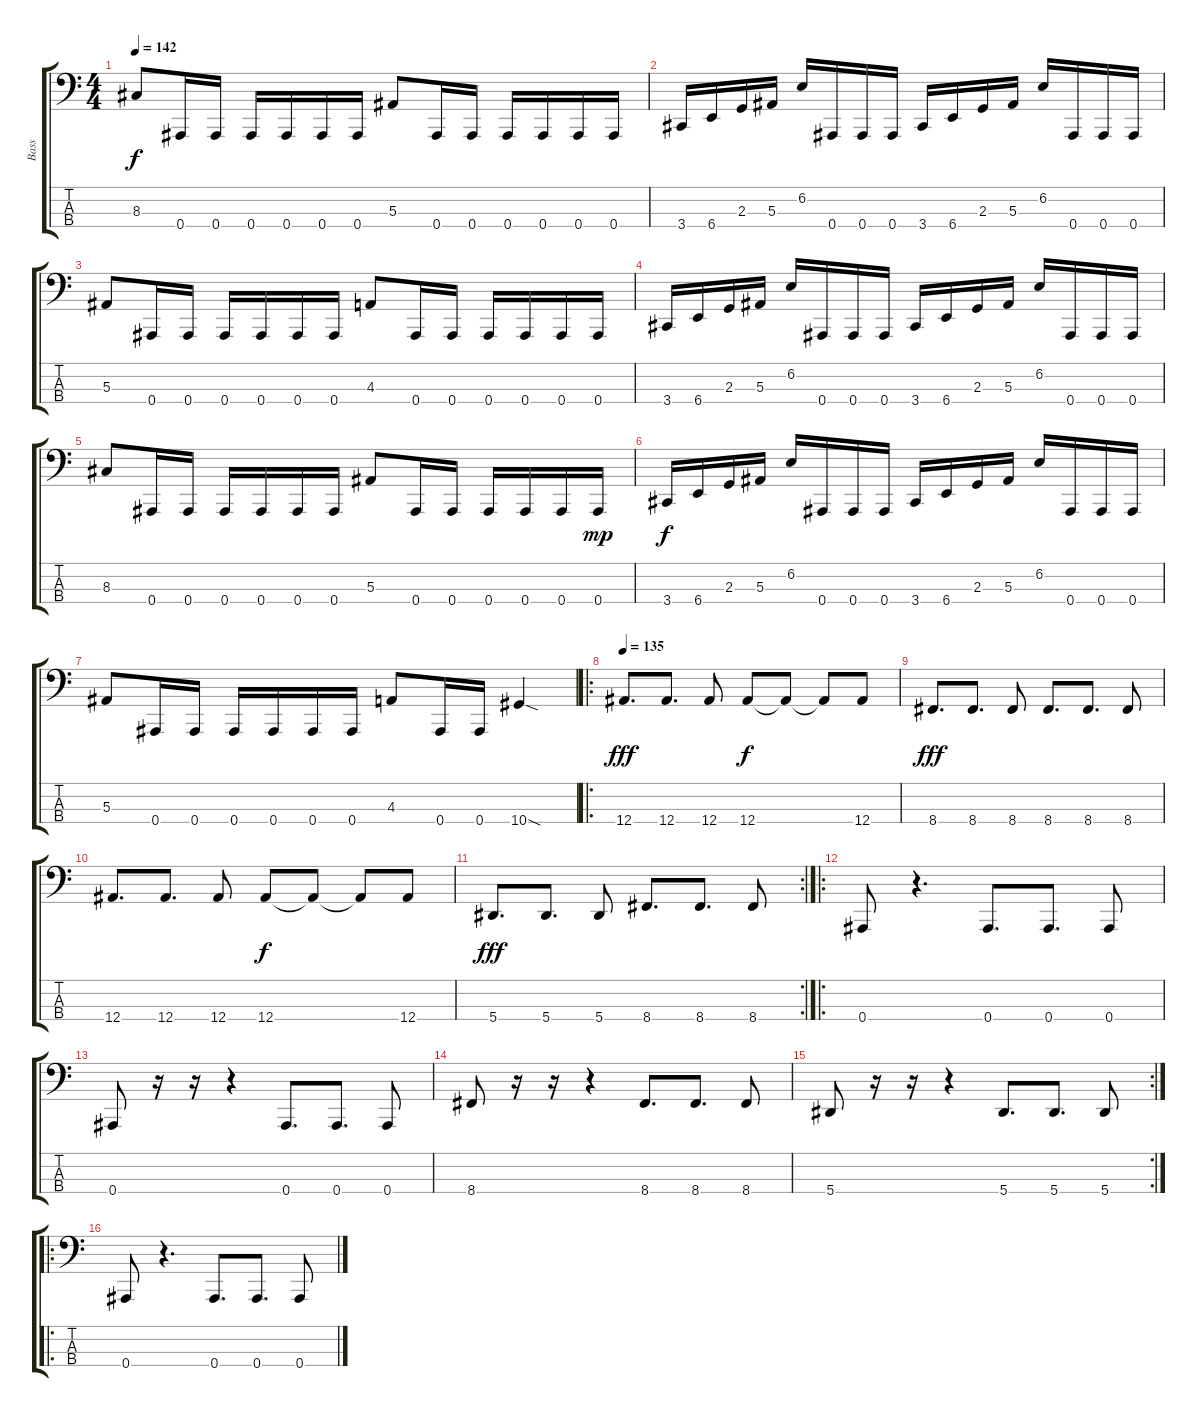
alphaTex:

\track ("Bass" "Bass") {instrument electricbasspick}
\staff {score tabs}
\tuning (Eb2 Bb1 F1 Bb0) {hide}
\ts (4 4)
\tempo 142
\clef f4
\ks c
8.3.8{dy f} 0.4.16 0.4.16 0.4.16 0.4.16 0.4.16 0.4.16 5.3.8 0.4.16 0.4.16 0.4.16 0.4.16 0.4.16 0.4.16 |
3.4.16 6.4.16 2.3.16 5.3.16 6.2.16 0.4.16 0.4.16 0.4.16 3.4.16 6.4.16 2.3.16 5.3.16 6.2.16 0.4.16 0.4.16 0.4.16 |
5.3.8 0.4.16 0.4.16 0.4.16 0.4.16 0.4.16 0.4.16 4.3.8 0.4.16 0.4.16 0.4.16 0.4.16 0.4.16 0.4.16 |
3.4.16 6.4.16 2.3.16 5.3.16 6.2.16 0.4.16 0.4.16 0.4.16 3.4.16 6.4.16 2.3.16 5.3.16 6.2.16 0.4.16 0.4.16 0.4.16 |
8.3.8 0.4.16 0.4.16 0.4.16 0.4.16 0.4.16 0.4.16 5.3.8 0.4.16 0.4.16 0.4.16 0.4.16 0.4.16 0.4.16{dy mp} |
3.4.16{dy f} 6.4.16 2.3.16 5.3.16 6.2.16 0.4.16 0.4.16 0.4.16 3.4.16 6.4.16 2.3.16 5.3.16 6.2.16 0.4.16 0.4.16 0.4.16 |
5.3.8 0.4.16 0.4.16 0.4.16 0.4.16 0.4.16 0.4.16 4.3.8 0.4.16 0.4.16 10.4{sod}.4 |
\ro
\tempo 135
12.4.8{d dy fff} 12.4.8{d} 12.4.8 12.4.8{dy f} 12.4{t}.8 12.4{t}.8 12.4.8 |
8.4.8{d dy fff} 8.4.8{d} 8.4.8 8.4.8{d} 8.4.8{d} 8.4.8 |
12.4.8{d} 12.4.8{d} 12.4.8 12.4.8{dy f} 12.4{t}.8 12.4{t}.8 12.4.8 |
\rc 2
5.4.8{d dy fff} 5.4.8{d} 5.4.8 8.4.8{d} 8.4.8{d} 8.4.8 |
\ro
0.4.8 r.4{d} 0.4.8{d} 0.4.8{d} 0.4.8 |
0.4.8 r.16 r.16 r.4 0.4.8{d} 0.4.8{d} 0.4.8 |
8.4.8 r.16 r.16 r.4 8.4.8{d} 8.4.8{d} 8.4.8 |
\rc 2
5.4.8 r.16 r.16 r.4 5.4.8{d} 5.4.8{d} 5.4.8 |
\ro
0.4.8{volume 0} r.4{d} 0.4.8{d} 0.4.8{d} 0.4.8
